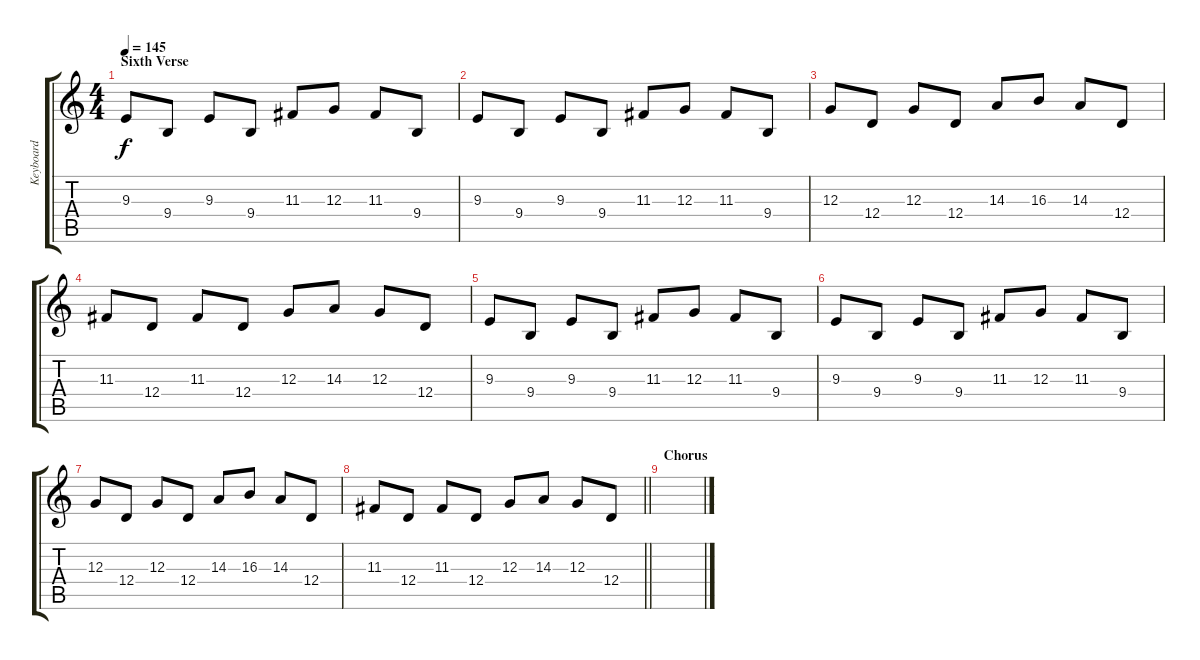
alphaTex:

\track ("Keyboard" "Keyboard") {instrument electricpiano1}
\staff {score tabs}
\tuning (E4 B3 G3 D3 A2 E2) {hide}
\ts (4 4)
\section ("" "Sixth Verse")
\tempo 145
\clef g2
\ks c
9.3.8{dy f} 9.4.8 9.3.8 9.4.8 11.3.8 12.3.8 11.3.8 9.4.8 |
9.3.8 9.4.8 9.3.8 9.4.8 11.3.8 12.3.8 11.3.8 9.4.8 |
12.3.8 12.4.8 12.3.8 12.4.8 14.3.8 16.3.8 14.3.8 12.4.8 |
11.3.8 12.4.8 11.3.8 12.4.8 12.3.8 14.3.8 12.3.8 12.4.8 |
9.3.8 9.4.8 9.3.8 9.4.8 11.3.8 12.3.8 11.3.8 9.4.8 |
9.3.8 9.4.8 9.3.8 9.4.8 11.3.8 12.3.8 11.3.8 9.4.8 |
12.3.8 12.4.8 12.3.8 12.4.8 14.3.8 16.3.8 14.3.8 12.4.8 |
\barLineRight lightlight
11.3.8 12.4.8 11.3.8 12.4.8 12.3.8 14.3.8 12.3.8 12.4.8 |
\section ("" "Chorus")
